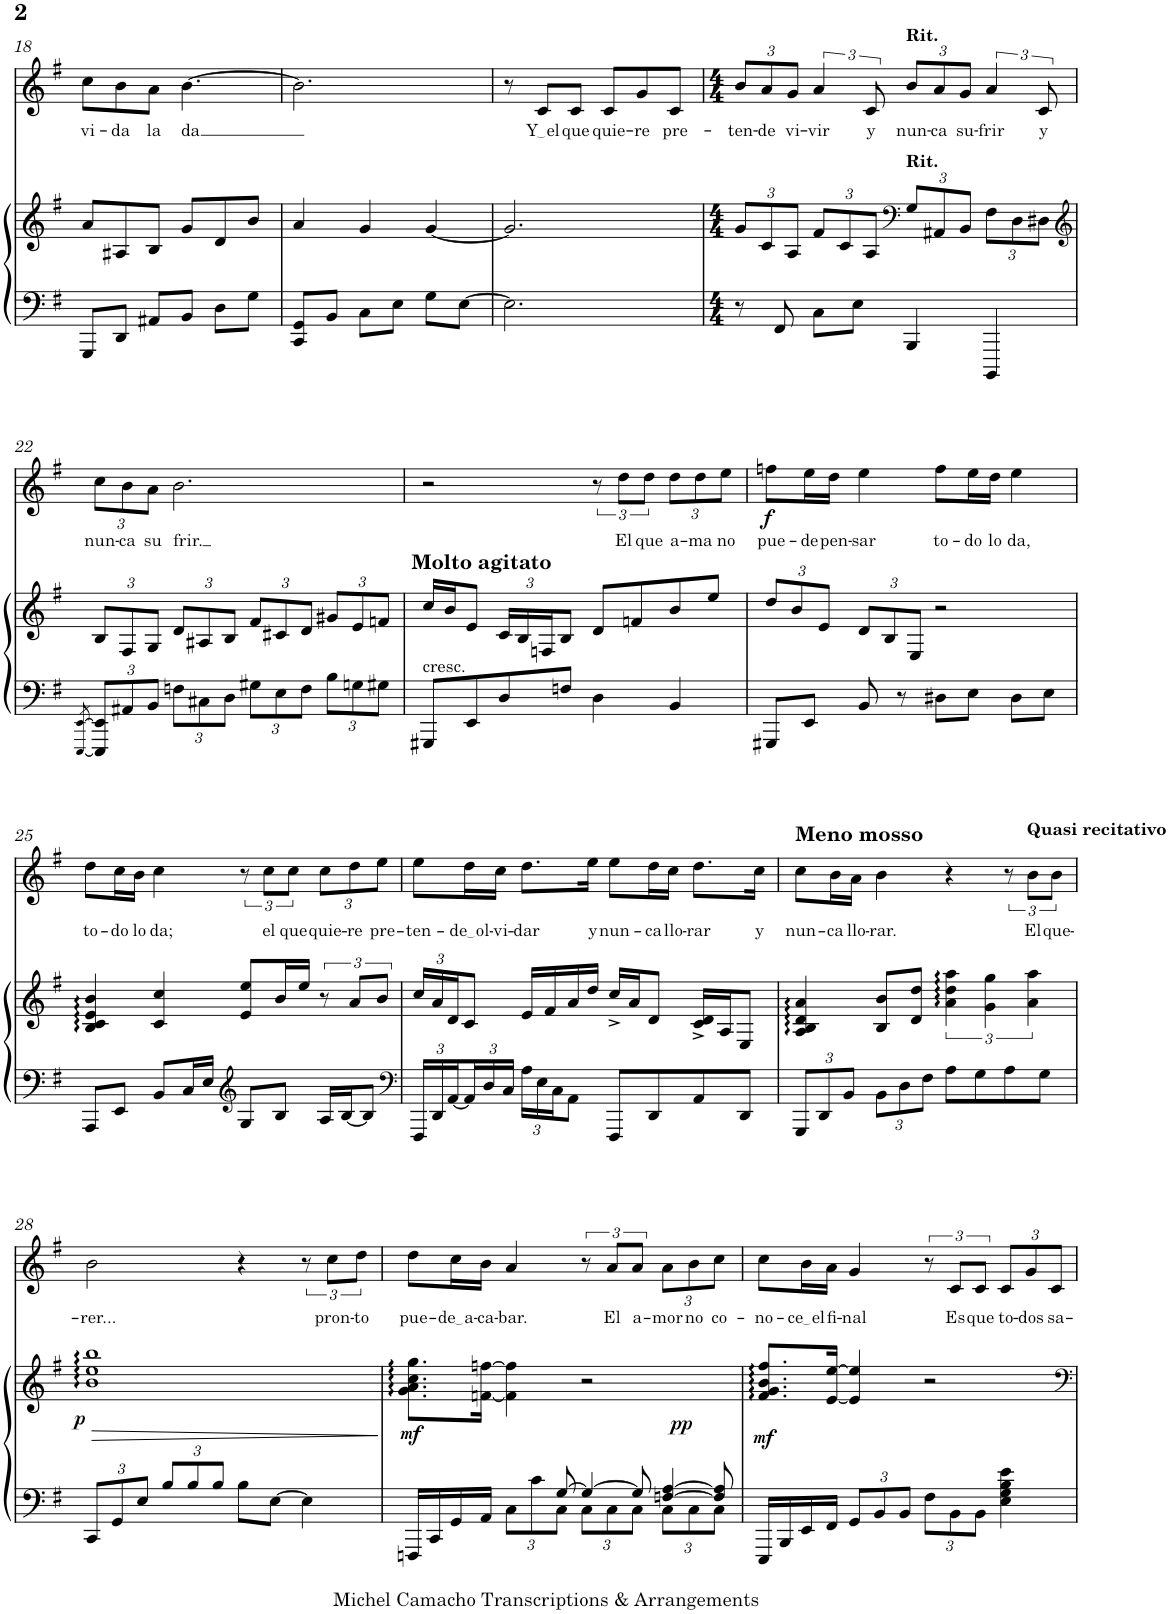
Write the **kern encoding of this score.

**kern	**kern	**dynam	**kern	**text	**dynam
*part2	*part2	*part2	*part1	*part1	*part1
*staff3	*staff2	*staff2/3	*staff1	*staff1	*staff1
*I"Piano	*	*	*I"Voice	*	*
*I'Pno	*	*	*	*	*
!!LO:PB:g=z
*clefF4	*clefG2	*	*clefG2	*	*
*k[f#]	*k[f#]	*	*k[f#]	*	*
*M6/8	*M6/8	*	*M6/8	*	*
=18	=18	=18	=18	=18	=18
!	!	!	!	!LO:LY:b	!
8GGG/L	8a/L	.	8cc\L	vi-	.
!	!	!	!	!LO:LY:b	!
8DD/J	8A#X/	.	8b\	-da	.
!	!	!	!	!LO:LY:b	!
8AA#X/L	8B/J	.	8a\J	la	.
!	!	!	!	!LO:LY:b	!
8BB/J	8g/L	.	[4.b\	da	.
8D\L	8d/	.	.	.	.
8G\J	8b/J	.	.	.	.
=19	=19	=19	=19	=19	=19
8CC/ 8GG/L	4a/	.	2.b\]	.	.
8BB/J	.	.	.	.	.
8C\L	4g/	.	.	.	.
8E\J	.	.	.	.	.
8G\L	[4g/	.	.	.	.
[8E\J	.	.	.	.	.
=20	=20	=20	=20	=20	=20
2.E\]	2.g/]	.	8r	.	.
!	!	!	!	!LO:LY:b	!
.	.	.	8c/L	Y el	.
!	!	!	!	!LO:LY:b	!
.	.	.	8c/J	que	.
!	!	!	!	!LO:LY:b	!
.	.	.	8c/L	quie-	.
!	!	!	!	!LO:LY:b	!
.	.	.	8g/	-re	.
!	!	!	!	!LO:LY:b	!
.	.	.	8c/J	pre-	.
=21	=21	=21	=21	=21	=21
*M4/4	*M4/4	*	*M4/4	*	*
*	*Xbrackettup	*	*Xbrackettup	*	*
!	!	!	!	!LO:LY:b	!
8r	12g/L	.	12b/L	-ten-	.
!	!	!	!	!LO:LY:b	!
.	12c/	.	12a/	-de	.
8FF#/	.	.	.	.	.
!	!	!	!	!LO:LY:b	!
.	12A/J	.	12g/J	vi-	.
*	*	*	*brackettup	*	*
!	!	!	!	!LO:LY:b	!
8C\L	12f#/L	.	6a/	-vir	.
.	12c/	.	.	.	.
8E\J	.	.	.	.	.
!	!	!	!	!LO:LY:b	!
.	12A/J	.	12c/	y	.
*	*clefF4	*	*	*	*
*	*	*	*Xbrackettup	*	*
!	!	!	!LO:TX:a:B:t=Rit.	!	!
!	!LO:TX:a:B:t=Rit.	!	!	!	!
!	!	!	!	!LO:LY:b	!
4BBB/	12G/L	.	12b/L	nun-	.
!	!	!	!	!LO:LY:b	!
.	12AA#X/	.	12a/	-ca	.
!	!	!	!	!LO:LY:b	!
.	12BB/J	.	12g/J	su-	.
*	*	*	*brackettup	*	*
!	!	!	!	!LO:LY:b	!
4BBBB/	12F#\L	.	6a/	-frir	.
.	12D\	.	.	.	.
!	!	!	!	!LO:LY:b	!
.	12D#X\J	.	12c/	y	.
!!LO:LB:g=z
=22	=22	=22	=22	=22	=22
[8qEEE/ [8qEE/	.	.	.	.	.
*	*clefG2	*	*	*	*
*Xbrackettup	*	*	*Xbrackettup	*	*
!	!	!	!	!LO:LY:b	!
12EEE/] 12EE/]L	12B/L	.	12cc\L	nun-	.
!	!	!	!	!LO:LY:b	!
12AA#X/	12F#/	.	12b\	-ca	.
!	!	!	!	!LO:LY:b	!
12BB/J	12G/J	.	12a\J	su	.
!	!	!	!	!LO:LY:b	!
12Fn\L	12d/L	.	2.b\	frir.	.
12C#X\	12A#X/	.	.	.	.
12D\J	12B/J	.	.	.	.
12G#X\L	12f#/L	.	.	.	.
12E\	12c#X/	.	.	.	.
12F\J	12d/J	.	.	.	.
12B\L	12g#X/L	.	.	.	.
12Gn\	12e/	.	.	.	.
12G#X\J	12fn/J	.	.	.	.
=23	=23	=23	=23	=23	=23
!	!LO:TX:a:B:t=Molto agitato	!	!	!	!
!LO:TX:a:t=cresc.	!	!	!	!	!
8GGG#X/L	16cc/LL	.	2r	.	.
.	16b/J	.	.	.	.
8EE/	8e/J	.	.	.	.
8D/	24c/LL	.	.	.	.
.	24B/	.	.	.	.
.	24Fn/J	.	.	.	.
8Fn/J	8B/J	.	.	.	.
*	*	*	*brackettup	*	*
4D\	8d/L	.	12r	.	.
!	!	!	!	!LO:LY:b	!
.	.	.	12dd\L	El	.
.	8fn/	.	.	.	.
!	!	!	!	!LO:LY:b	!
.	.	.	12dd\J	que	.
*	*	*	*Xbrackettup	*	*
!	!	!	!	!LO:LY:b	!
4BB/	8b/	.	12dd\L	a-	.
!	!	!	!	!LO:LY:b	!
.	.	.	12dd\	-ma	.
.	8ee/J	.	.	.	.
!	!	!	!	!LO:LY:b	!
.	.	.	12ee\J	no	.
=24	=24	=24	=24	=24	=24
!	!	!	!	!LO:LY:b	!LO:DY:b
8GGG#X/L	12dd/L	.	8ffn\L	pue-	f
.	12b/	.	.	.	.
!	!	!	!	!LO:LY:b	!
8EE/J	.	.	16ee\L	-de	.
.	12e/J	.	.	.	.
!	!	!	!	!LO:LY:b	!
.	.	.	16dd\JJ	pen-	.
!	!	!	!	!LO:LY:b	!
8BB/	12d/L	.	4ee\	-sar	.
.	12B/	.	.	.	.
8r	.	.	.	.	.
.	12E/J	.	.	.	.
!	!	!	!	!LO:LY:b	!
8D#X\L	2r	.	8ff\L	to-	.
!	!	!	!	!LO:LY:b	!
8E\J	.	.	16ee\L	-do	.
!	!	!	!	!LO:LY:b	!
.	.	.	16dd\JJ	lo	.
!	!	!	!	!LO:LY:b	!
8D#\L	.	.	4ee\	da,	.
8E\J	.	.	.	.	.
!!LO:LB:g=z
=25	=25	=25	=25	=25	=25
!	!	!	!	!LO:LY:b	!
8AAA/L	4B/ 4c/ 4e/ 4b/	.	8dd\L	to-	.
!	!	!	!	!LO:LY:b	!
8EE/J	.	.	16cc\L	-do	.
!	!	!	!	!LO:LY:b	!
.	.	.	16b\JJ	lo	.
!	!	!	!	!LO:LY:b	!
8BB/L	4c/ 4cc/	.	4cc\	da;	.
16C/L	.	.	.	.	.
16E/JJ	.	.	.	.	.
*clefG2	*	*	*	*	*
*	*	*	*brackettup	*	*
8G/L	8e/ 8ee/L	.	12r	.	.
!	!	!	!	!LO:LY:b	!
.	.	.	12cc\L	el	.
8B/J	16b/L	.	.	.	.
!	!	!	!	!LO:LY:b	!
.	.	.	12cc\J	que	.
.	16ee/JJ	.	.	.	.
*	*brackettup	*	*Xbrackettup	*	*
!	!	!	!	!LO:LY:b	!
16A/LL	12r	.	12cc\L	quie-	.
[16B/J	.	.	.	.	.
!	!	!	!	!LO:LY:b	!
.	12a/L	.	12dd\	-re	.
8B/J]	.	.	.	.	.
!	!	!	!	!LO:LY:b	!
.	12b/J	.	12ee\J	pre-	.
=26	=26	=26	=26	=26	=26
*clefF4	*	*	*	*	*
*	*Xbrackettup	*	*	*	*
!	!	!	!	!LO:LY:b	!
24FFF#/LL	24cc/LL	.	8ee\L	-ten-	.
24DD/	24a/	.	.	.	.
[24AA/	24d/J	.	.	.	.
!	!	!	!	!LO:LY:b	!
24AA/]	8c/J	.	16dd\L	de ol	.
24D/	.	.	.	.	.
!	!	!	!	!LO:LY:b	!
.	.	.	16cc\JJ	-vi-	.
24C/JJ	.	.	.	.	.
!	!	!	!	!LO:LY:b	!
24A\LL	16e/LL	.	8.dd\L	-dar	.
24E\	.	.	.	.	.
.	16f#/	.	.	.	.
24C\J	.	.	.	.	.
8AA\J	16a/	.	.	.	.
!	!	!	!	!LO:LY:b	!
.	16dd/JJ	.	16ee\Jk	y	.
!	!	!	!	!LO:LY:b	!
8FFF#/L	16cc^/LL	.	8ee\L	nun-	.
.	16a/J	.	.	.	.
!	!	!	!	!LO:LY:b	!
8DD/	8d/J	.	16dd\L	-ca	.
!	!	!	!	!LO:LY:b	!
.	.	.	16cc\JJ	llo-	.
!	!	!	!	!LO:LY:b	!
8AA/	16c/^ 16d/^LL	.	8.dd\L	-rar	.
.	16A/J	.	.	.	.
8DD/J	8E/J	.	.	.	.
!	!	!	!	!LO:LY:b	!
.	.	.	16cc\Jk	y	.
=27	=27	=27	=27	=27	=27
!	!	!	!LO:TX:a:B:t=Meno mosso	!	!
!	!	!	!	!LO:LY:b	!
12GGG/L	4A/ 4B/ 4d/ 4a/	.	8cc\L	nun-	.
12DD/	.	.	.	.	.
!	!	!	!	!LO:LY:b	!
.	.	.	16b\L	-ca	.
12BB/J	.	.	.	.	.
!	!	!	!	!LO:LY:b	!
.	.	.	16a\JJ	llo-	.
!	!	!	!	!LO:LY:b	!
12BB\L	8B/ 8b/L	.	4b\	-rar.	.
12D\	.	.	.	.	.
.	8d/ 8dd/J	.	.	.	.
12F#\J	.	.	.	.	.
*	*brackettup	*	*	*	*
8A\L	6a\ 6dd\ 6aa\	.	4r	.	.
8G\	.	.	.	.	.
.	6g\ 6gg\	.	.	.	.
*	*	*	*brackettup	*	*
8A\	.	.	12r	.	.
!	!	!	!LO:TX:a:B:t=Quasi recitativo	!	!
!	!	!	!	!LO:LY:b	!
.	6a\ 6aa\	.	12b\L	El	.
8G\J	.	.	.	.	.
!	!	!	!	!LO:LY:b	!
.	.	.	12b\J	que-	.
!!LO:LB:g=z
=28	=28	=28	=28	=28	=28
!	!	!LO:HP:b	!	!LO:LY:b	!
!	!	!LO:DY:n=1:b	!	!	!
12CC/L	1b 1ee 1bb	> p	2b\	-rer...	.
12GG/	.	.	.	.	.
12E/J	.	.	.	.	.
12B/L	.	.	.	.	.
12B/	.	.	.	.	.
12B/J	.	.	.	.	.
8B\L	.	.	4r	.	.
[8E\J	.	.	.	.	.
4E\]	.	.	12r	.	.
!	!	!	!	!LO:LY:b	!
.	.	.	12cc\L	pron-	.
!	!	!	!	!LO:LY:b	!
.	.	.	12dd\J	-to	.
.	.	]	.	.	.
=29	=29	=29	=29	=29	=29
*^	*	*	*	*	*
!	!	!	!LO:DY:b	!	!LO:LY:b	!
16FFFn/LL	4ryy	8.g\ 8.a\ 8.cc\ 8.gg\L	mf	8dd\L	pue-	.
16CC/	.	.	.	.	.	.
!	!	!	!	!	!LO:LY:b	!
16GG/	.	.	.	16cc\L	de a	.
!	!	!	!	!	!LO:LY:b	!
16AA/JJ	.	[16fn\ [16ffn\Jk	.	16b\JJ	-ca-	.
*	*Xtuplet	*	*	*	*	*
!	!	!	!	!	!LO:LY:b	!
12C\L	12ryy	4f\] 4ff\]	.	4a/	-bar.	.
12c\	12ryy	.	.	.	.	.
12C\J	[4G/	.	.	.	.	.
*tuplet	*	*	*	*	*	*
!	!	!	!LO:DY:b	!	!	!
12C\L	.	2r	pp	12r	.	.
!	!	!	!	!	!LO:LY:b	!
12C\	.	.	.	12a/L	El	.
!	!	!	!	!	!LO:LY:b	!
12C\J	12G/]	.	.	12a/J	a-	.
*	*Xtuplet	*	*	*Xbrackettup	*	*
!	!	!	!	!	!LO:LY:b	!
12C\L	[>6Fn/ [6A/	.	.	12a\L	-mor	.
!	!	!	!	!	!LO:LY:b	!
12C\	.	.	.	12b\	no	.
!	!	!	!	!	!LO:LY:b	!
12C\J	12F/] 12A/]	.	.	12cc\J	co-	.
=30	=30	=30	=30	=30	=30	=30
!	!	!	!LO:DY:b	!	!LO:LY:b	!
*v	*v	*	*	*	*	*
16EEE/LL	8.f#/ 8.g/ 8.b/ 8.ff#/L	mf	8cc\L	-no-	.
16BBB/	.	.	.	.	.
!	!	!	!	!LO:LY:b	!
16EE/	.	.	16b\L	ce el	.
!	!	!	!	!LO:LY:b	!
16FF#/JJ	[16e/ [16ee/Jk	.	16a\JJ	fi-	.
*tuplet	*	*	*	*	*
!	!	!	!	!LO:LY:b	!
12GG/L	4e/] 4ee/]	.	4g/	-nal	.
12BB/	.	.	.	.	.
12BB/J	.	.	.	.	.
*	*	*	*brackettup	*	*
12F#\L	2r	.	12r	.	.
!	!	!	!	!LO:LY:b	!
12BB\	.	.	12c/L	Es	.
!	!	!	!	!LO:LY:b	!
12BB\J	.	.	12c/J	que	.
*	*	*	*Xbrackettup	*	*
!	!	!	!	!LO:LY:b	!
4E\ 4G\ 4B\ 4e\	.	.	12c/L	to-	.
!	!	!	!	!LO:LY:b	!
.	.	.	12g/	-dos	.
!	!	!	!	!LO:LY:b	!
.	.	.	12c/J	sa-	.
=	=	=	=	=	=
*-	*-	*-	*-	*-	*-
